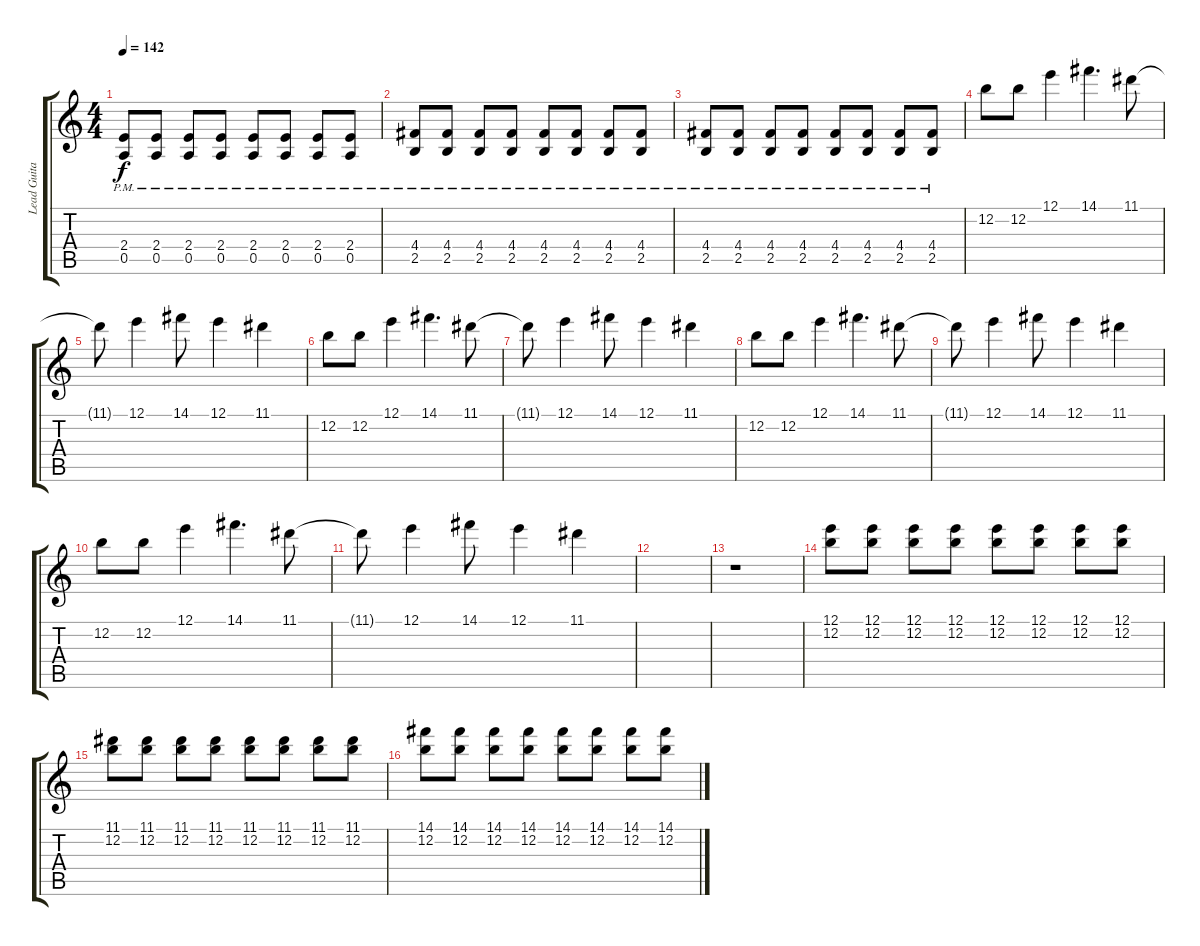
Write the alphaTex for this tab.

\track ("Lead Guitar" "Lead Guita") {instrument overdrivenguitar}
\staff {score tabs}
\tuning (E4 B3 G3 D3 A2 E2) {hide}
\ts (4 4)
\tempo 142
\clef g2
\ks c
(2.4{pm} 0.5{pm}).8{dy f} (2.4{pm} 0.5{pm}).8 (2.4{pm} 0.5{pm}).8 (2.4{pm} 0.5{pm}).8 (2.4{pm} 0.5{pm}).8 (2.4{pm} 0.5{pm}).8 (2.4{pm} 0.5{pm}).8 (2.4{pm} 0.5{pm}).8 |
(4.4{pm} 2.5{pm}).8 (4.4{pm} 2.5{pm}).8 (4.4{pm} 2.5{pm}).8 (4.4{pm} 2.5{pm}).8 (4.4{pm} 2.5{pm}).8 (4.4{pm} 2.5{pm}).8 (4.4{pm} 2.5{pm}).8 (4.4{pm} 2.5{pm}).8 |
(4.4{pm} 2.5{pm}).8 (4.4{pm} 2.5{pm}).8 (4.4{pm} 2.5{pm}).8 (4.4{pm} 2.5{pm}).8 (4.4{pm} 2.5{pm}).8 (4.4{pm} 2.5{pm}).8 (4.4{pm} 2.5{pm}).8 (4.4{pm} 2.5{pm}).8 |
12.2.8 12.2.8 12.1.4 14.1.4{d} 11.1.8 |
11.1{t}.8 12.1.4 14.1.8 12.1.4 11.1.4 |
12.2.8 12.2.8 12.1.4 14.1.4{d} 11.1.8 |
11.1{t}.8 12.1.4 14.1.8 12.1.4 11.1.4 |
12.2.8 12.2.8 12.1.4 14.1.4{d} 11.1.8 |
11.1{t}.8 12.1.4 14.1.8 12.1.4 11.1.4 |
12.2.8 12.2.8 12.1.4 14.1.4{d} 11.1.8 |
11.1{t}.8 12.1.4 14.1.8 12.1.4 11.1.4 |
|
r.1 |
(12.1 12.2).8 (12.1 12.2).8 (12.1 12.2).8 (12.1 12.2).8 (12.1 12.2).8 (12.1 12.2).8 (12.1 12.2).8 (12.1 12.2).8 |
(11.1 12.2).8 (11.1 12.2).8 (11.1 12.2).8 (11.1 12.2).8 (11.1 12.2).8 (11.1 12.2).8 (11.1 12.2).8 (11.1 12.2).8 |
(14.1 12.2).8 (14.1 12.2).8 (14.1 12.2).8 (14.1 12.2).8 (14.1 12.2).8 (14.1 12.2).8 (14.1 12.2).8 (14.1 12.2).8
